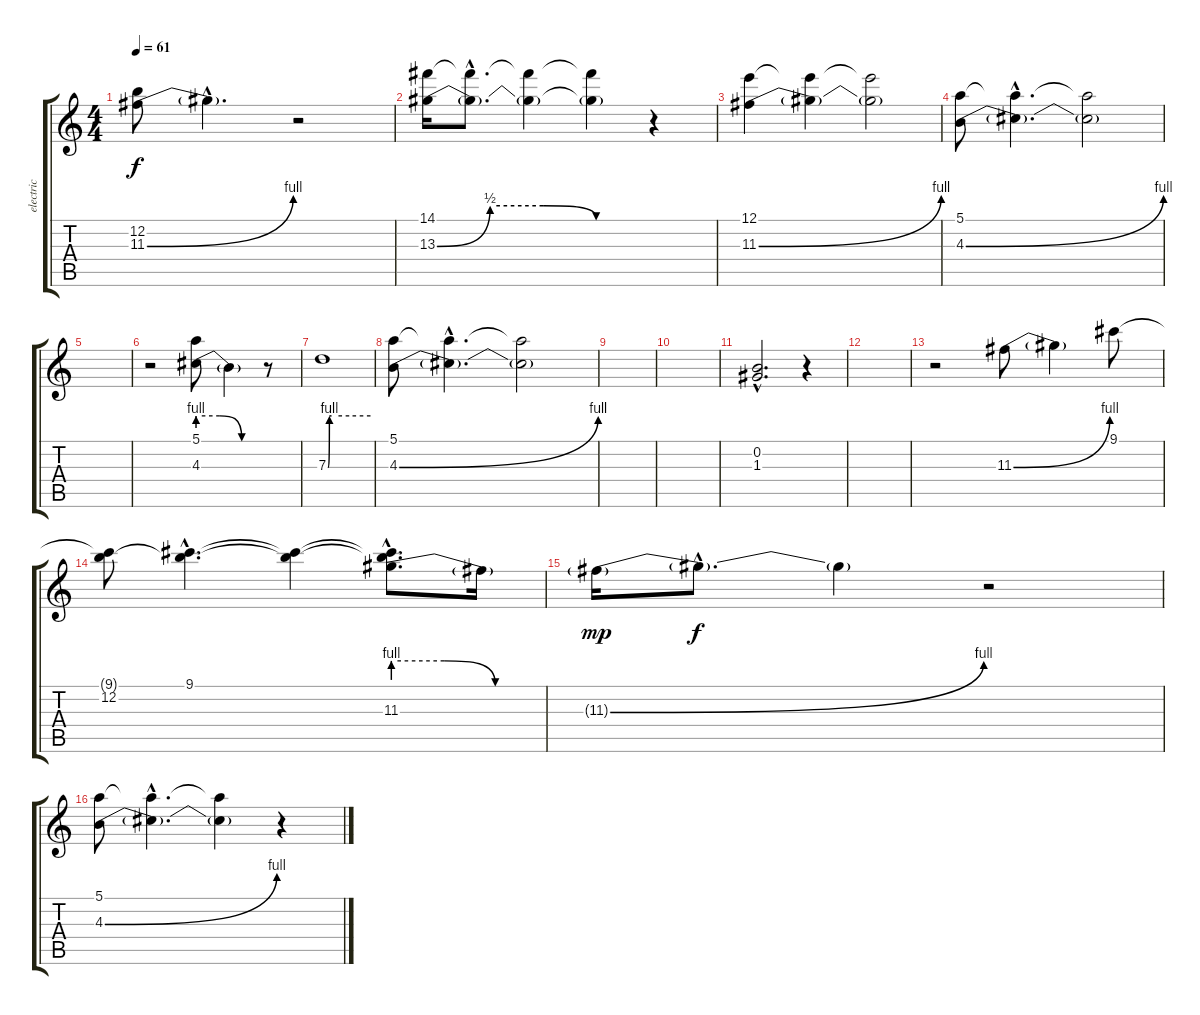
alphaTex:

\track ("electric" "electric") {instrument electricguitarjazz}
\staff {score tabs}
\tuning (E4 B3 G3 D3 A2 E2) {hide}
\ts (4 4)
\tempo 61
\clef g2
\ks c
(12.2 11.3{be (bend 0 0 60 4)}).8{dy f} 11.3{hac t}.4{d} r.2 |
(14.1 13.3{be (custom 0 0 15 2 30 2 45 0 60 0)}).16 (14.1{hac t} 13.3{hac t}).8{d} (14.1{t} 13.3{t}).4 (14.1{t} 13.3{t}).4 r.4 |
(12.1 11.3{be (bend 0 0 60 4)}).4 (12.1{t} 11.3{t}).4 (12.1{t} 11.3{t}).2 |
(5.1 4.3{be (bend 0 0 60 4)}).8 (5.1{hac t} 4.3{hac t}).4{d} (5.1{t} 4.3{t}).2 |
|
r.2{instrument overdrivenguitar} (5.1 4.3{be (custom 0 4 20 4 40 0 60 0)}).8 4.3{t}.4 r.8 |
7.3{be (custom 0 0 2 4 5 4 30 4 60 4)}.1 |
(5.1 4.3{be (bend 0 0 60 4)}).8{instrument electricguitarjazz} (5.1{hac t} 4.3{hac t}).4{d} (5.1{t} 4.3{t}).2 |
|
|
(0.2{hac} 1.3{hac}).2{d} r.4 |
|
r.2 11.3{be (bend 0 0 60 4)}.8 11.3{t}.4 9.1.8 |
(9.1{t} 12.2).8 (9.1{hac} 12.2{hac t}).4{d} (9.1{t} 12.2{t}).4 (9.1{hac t} 12.2{hac t} 11.3{be (custom 0 4 20 4 40 0 60 0) hac}).8{d} 11.3{t}.16 |
11.3{be (bend 0 0 60 4) g}.16{dy mp} 11.3{hac t}.8{d dy f} 11.3{t}.4 r.2 |
(5.1 4.3{be (bend 0 0 60 4)}).8 (5.1{hac t} 4.3{hac t}).4{d} (5.1{t} 4.3{t}).4 r.4
